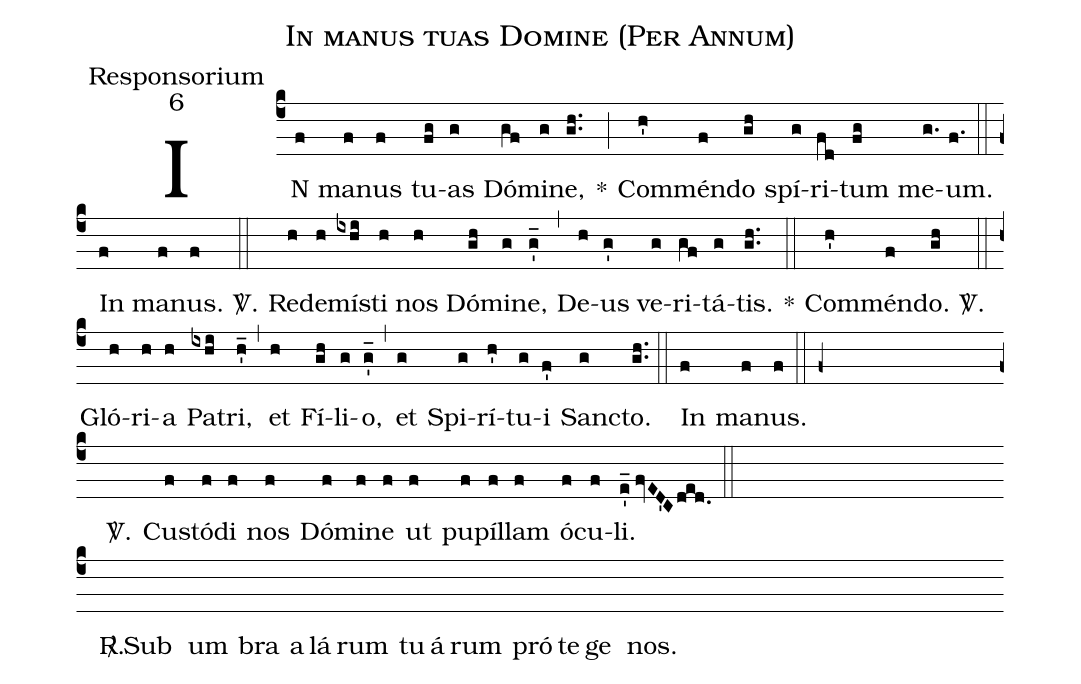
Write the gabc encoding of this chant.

name:In manus tuas Domine (Per Annum);
office-part:Responsorium;
mode:6;
%%
(c4) IN(f) ma(f)nus(f) tu(fg)as(g) Dó(gf)mi(g)ne,(gh..) *(;) Com(h')mén(f)do(gh) spí(g)ri(fd)tum(fg) me(g.)um.(f.) (::) In(f) ma(f)nus.(f) <sp>V/</sp>.(::) Re(h)de(h)mí(ixhi)sti(h) nos(h) Dó(gh)mi(g)ne,(g'_) (,) De(h)us(g') ve(g)ri(gf)tá(g)tis.(gh..) *(::) Com(h')mén(f)do.(gh) <sp>V/</sp>.(::) Gló(h)ri(h)a(h) Pa(ixhi)tri,(h'_) (,) et(h) Fí(gh)li(g)o,(g'_) (,) et(g) Spi(g)rí(h')tu(g)i(f') San(g)cto.(gh..) (::) In(f) ma(f)nus.(f) (::) (f+) (Z)
() <sp>V/</sp>.() Cu(f)stó(f)di(f) nos(f) Dó(f)mi(f)ne(f) ut(f) pu(f)píl(f)lam(f) ó(f)cu(f)li.(e'_//fvED'Cded.) (::) (Z) <sp>R/</sp>.() Sub() um()bra() a()lá()rum() tu()á()rum() pró()te()ge() nos.() ()
